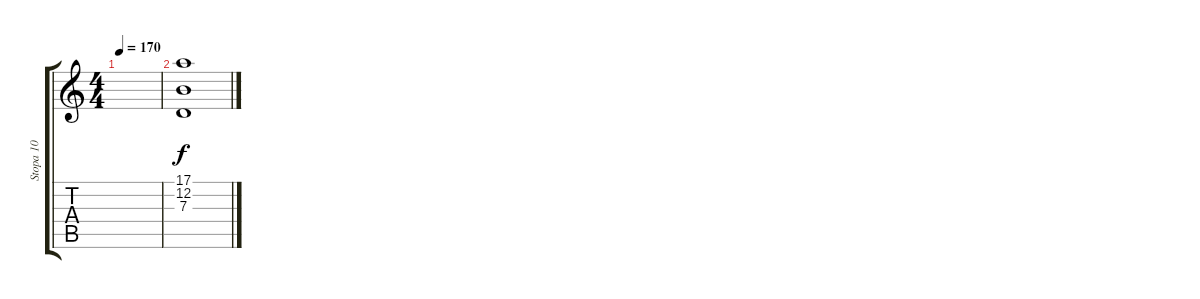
\track ("Stopa 10" "Stopa 10") {instrument seashore}
\staff {score tabs}
\tuning (E4 B3 G3 D3 A2 E2) {hide}
\ts (4 4)
\tempo 170
\clef g2
\ks c
|
(17.1{t} 12.2{t} 7.3{t}).1
